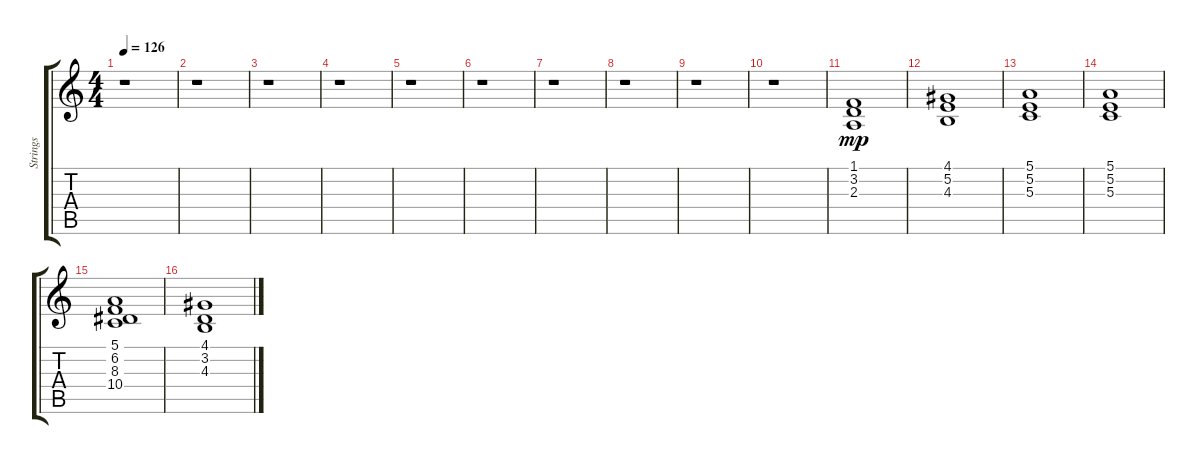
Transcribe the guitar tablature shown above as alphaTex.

\track ("Strings" "Strings") {instrument stringensemble1}
\staff {score tabs}
\tuning (E4 B3 G3 D3 A2 E2) {hide}
\ts (4 4)
\tempo 126
\clef g2
\ks c
r.1{dy mp} |
r.1 |
r.1 |
r.1 |
r.1 |
r.1 |
r.1 |
r.1 |
r.1 |
r.1 |
(1.1 3.2 2.3).1 |
(4.1 5.2 4.3).1 |
(5.1 5.2 5.3).1 |
(5.1 5.2 5.3).1 |
(5.1 6.2 8.3 10.4).1 |
(4.1 3.2 4.3).1
